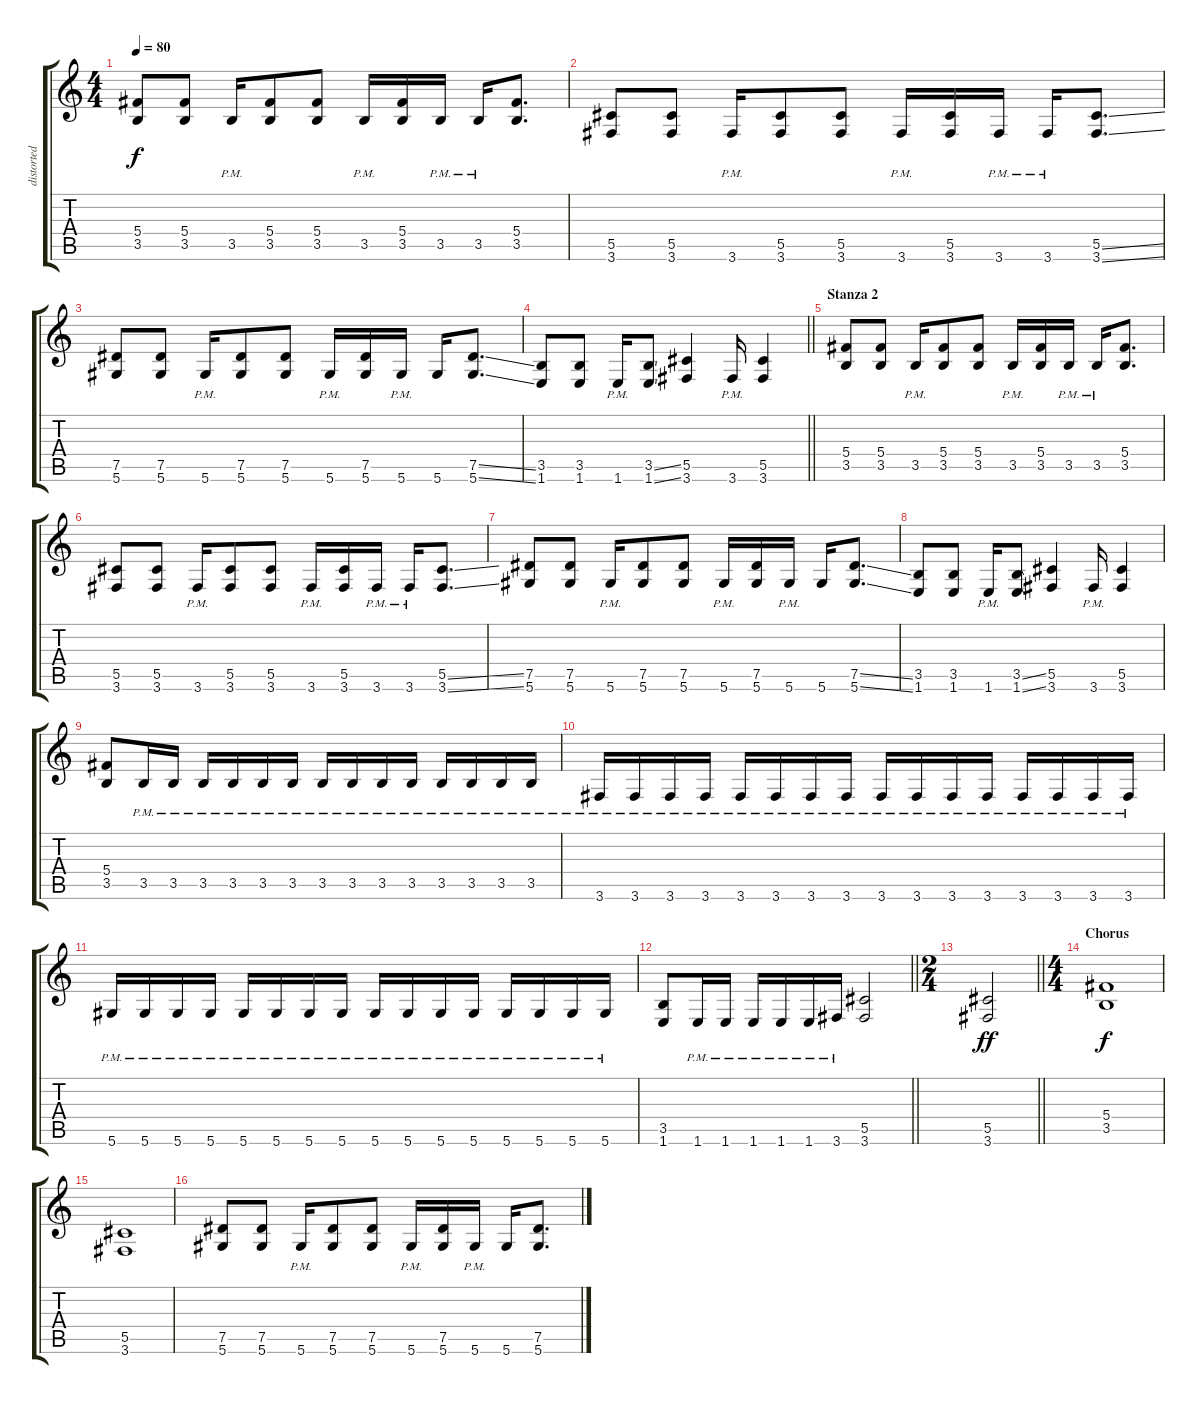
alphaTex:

\track ("distorted rythm" "distorted ") {instrument distortionguitar}
\staff {score tabs}
\tuning (Eb4 Bb3 Gb3 Db3 Ab2 Eb2) {hide}
\ts (4 4)
\tempo 80
\clef g2
\ks c
(5.4 3.5).8{dy f} (5.4 3.5).8 3.5{pm}.16 (5.4 3.5).8 (5.4 3.5).8 3.5{pm}.16 (5.4 3.5).16 3.5{pm}.16 3.5{pm}.16 (5.4 3.5).8{d} |
(5.5 3.6).8 (5.5 3.6).8 3.6{pm}.16 (5.5 3.6).8 (5.5 3.6).8 3.6{pm}.16 (5.5 3.6).16 3.6{pm}.16 3.6{pm}.16 (5.5{ss} 3.6{ss}).8{d} |
(7.5 5.6).8 (7.5 5.6).8 5.6{pm}.16 (7.5 5.6).8 (7.5 5.6).8 5.6{pm}.16 (7.5 5.6).16 5.6{pm}.16 5.6.16 (7.5{ss} 5.6{ss}).8{d} |
\barLineRight lightlight
(3.5 1.6).8 (3.5 1.6).8 1.6{pm}.16 (3.5{ss} 1.6{ss}).8 (5.5 3.6).4 3.6{pm}.16 (5.5 3.6).4 |
\section ("" "Stanza 2")
(5.4 3.5).8 (5.4 3.5).8 3.5{pm}.16 (5.4 3.5).8 (5.4 3.5).8 3.5{pm}.16 (5.4 3.5).16 3.5{pm}.16 3.5{pm}.16 (5.4 3.5).8{d} |
(5.5 3.6).8 (5.5 3.6).8 3.6{pm}.16 (5.5 3.6).8 (5.5 3.6).8 3.6{pm}.16 (5.5 3.6).16 3.6{pm}.16 3.6{pm}.16 (5.5{ss} 3.6{ss}).8{d} |
(7.5 5.6).8 (7.5 5.6).8 5.6{pm}.16 (7.5 5.6).8 (7.5 5.6).8 5.6{pm}.16 (7.5 5.6).16 5.6{pm}.16 5.6.16 (7.5{ss} 5.6{ss}).8{d} |
(3.5 1.6).8 (3.5 1.6).8 1.6{pm}.16 (3.5{ss} 1.6{ss}).8 (5.5 3.6).4 3.6{pm}.16 (5.5 3.6).4 |
(5.4 3.5).8 3.5{pm}.16 3.5{pm}.16 3.5{pm}.16 3.5{pm}.16 3.5{pm}.16 3.5{pm}.16 3.5{pm}.16 3.5{pm}.16 3.5{pm}.16 3.5{pm}.16 3.5{pm}.16 3.5{pm}.16 3.5{pm}.16 3.5{pm}.16 |
3.6{pm}.16 3.6{pm}.16 3.6{pm}.16 3.6{pm}.16 3.6{pm}.16 3.6{pm}.16 3.6{pm}.16 3.6{pm}.16 3.6{pm}.16 3.6{pm}.16 3.6{pm}.16 3.6{pm}.16 3.6{pm}.16 3.6{pm}.16 3.6{pm}.16 3.6{pm}.16 |
5.6{pm}.16 5.6{pm}.16 5.6{pm}.16 5.6{pm}.16 5.6{pm}.16 5.6{pm}.16 5.6{pm}.16 5.6{pm}.16 5.6{pm}.16 5.6{pm}.16 5.6{pm}.16 5.6{pm}.16 5.6{pm}.16 5.6{pm}.16 5.6{pm}.16 5.6{pm}.16 |
\barLineRight lightlight
(3.5 1.6).8 1.6{pm}.16 1.6{pm}.16 1.6{pm}.16 1.6{pm}.16 1.6{pm}.16 3.6{pm}.16 (5.5 3.6).2 |
\ts (2 4)
\barLineRight lightlight
(5.5 3.6).2{dy ff} |
\ts (4 4)
\section ("" "Chorus ")
(5.4 3.5).1{dy f} |
(5.5 3.6).1 |
(7.5 5.6).8 (7.5 5.6).8 5.6{pm}.16 (7.5 5.6).8 (7.5 5.6).8 5.6{pm}.16 (7.5 5.6).16 5.6{pm}.16 5.6.16 (7.5{ss} 5.6{ss}).8{d}
